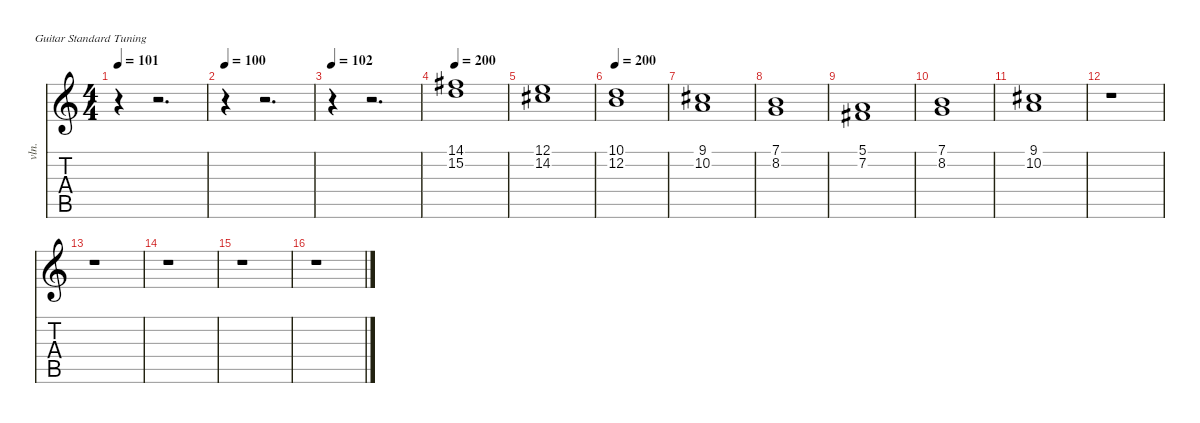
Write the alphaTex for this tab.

\defaultSystemsLayout 4
\hideDynamics
\bracketExtendMode nobrackets
\track ("High Soundy Thing" "vln.") {instrument synthstrings2}
\staff {score tabs}
\tuning (E4 B3 G3 D3 A2 E2)
\ts (4 4)
\tempo 101
\clef g2
\ks c
r.4{dy f} r.2{d} |
\tempo 100
r.4 r.2{d} |
\tempo 102
r.4 r.2{d} |
\tempo 200
(14.1{acc #} 15.2).1 |
(12.1 14.2{acc #}).1 |
\tempo 200
(10.1 12.2).1 |
(9.1{acc #} 10.2).1 |
(7.1 8.2).1 |
(5.1 7.2{acc #}).1 |
(7.1 8.2).1 |
(9.1{acc #} 10.2).1 |
r.1 |
r.1 |
r.1 |
r.1 |
r.1
